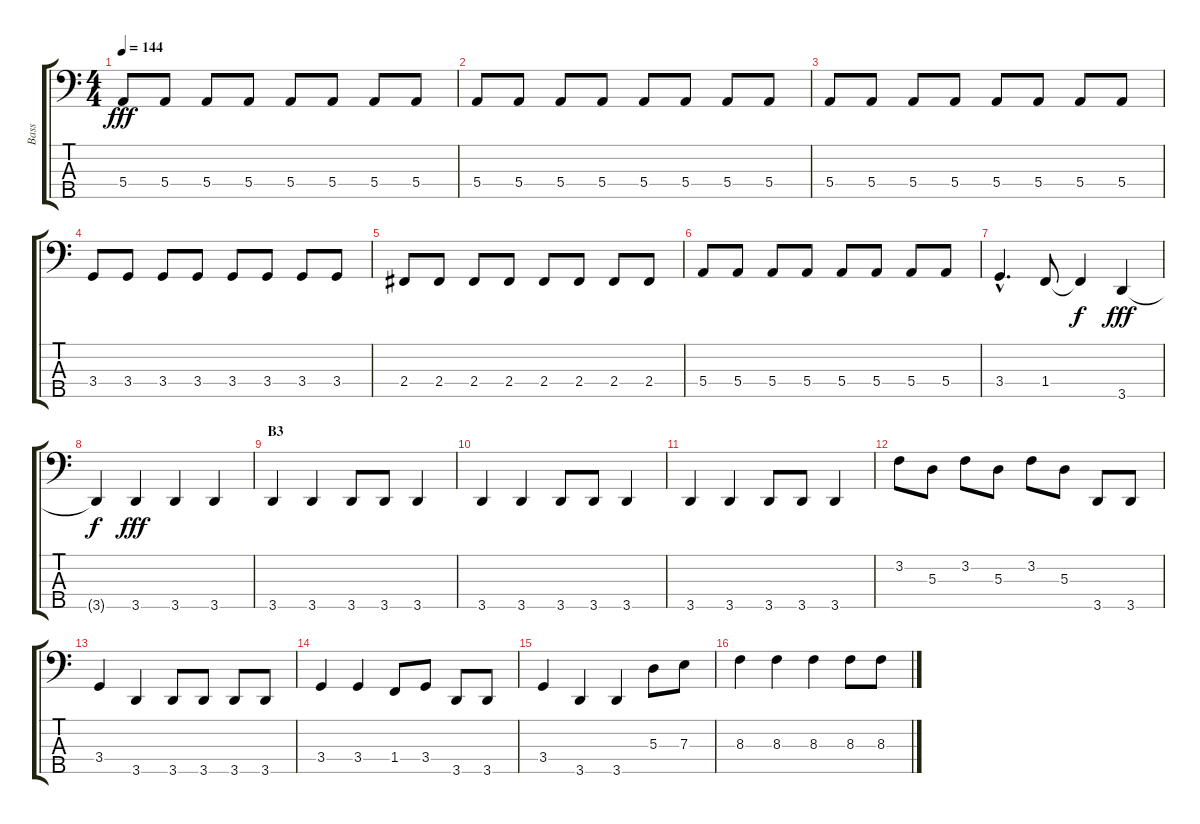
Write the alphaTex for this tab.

\track ("Bass" "Bass") {instrument electricbassfinger}
\staff {score tabs}
\tuning (G2 D2 A1 E1 B0) {hide}
\ts (4 4)
\tempo 144
\clef f4
\ks c
5.4.8{dy fff} 5.4.8 5.4.8 5.4.8 5.4.8 5.4.8 5.4.8 5.4.8 |
5.4.8 5.4.8 5.4.8 5.4.8 5.4.8 5.4.8 5.4.8 5.4.8 |
5.4.8 5.4.8 5.4.8 5.4.8 5.4.8 5.4.8 5.4.8 5.4.8 |
3.4.8 3.4.8 3.4.8 3.4.8 3.4.8 3.4.8 3.4.8 3.4.8 |
2.4.8 2.4.8 2.4.8 2.4.8 2.4.8 2.4.8 2.4.8 2.4.8 |
5.4.8 5.4.8 5.4.8 5.4.8 5.4.8 5.4.8 5.4.8 5.4.8 |
3.4{hac}.4{d} 1.4.8 1.4{t}.4{dy f} 3.5.4{dy fff} |
3.5{t}.4{dy f} 3.5.4{dy fff} 3.5.4 3.5.4 |
\section ("" "B3")
3.5.4 3.5.4 3.5.8 3.5.8 3.5.4 |
3.5.4 3.5.4 3.5.8 3.5.8 3.5.4 |
3.5.4 3.5.4 3.5.8 3.5.8 3.5.4 |
3.2.8 5.3.8 3.2.8 5.3.8 3.2.8 5.3.8 3.5.8 3.5.8 |
3.4.4 3.5.4 3.5.8 3.5.8 3.5.8 3.5.8 |
3.4.4 3.4.4 1.4.8 3.4.8 3.5.8 3.5.8 |
3.4.4 3.5.4 3.5.4 5.3.8 7.3.8 |
8.3.4 8.3.4 8.3.4 8.3.8 8.3.8
